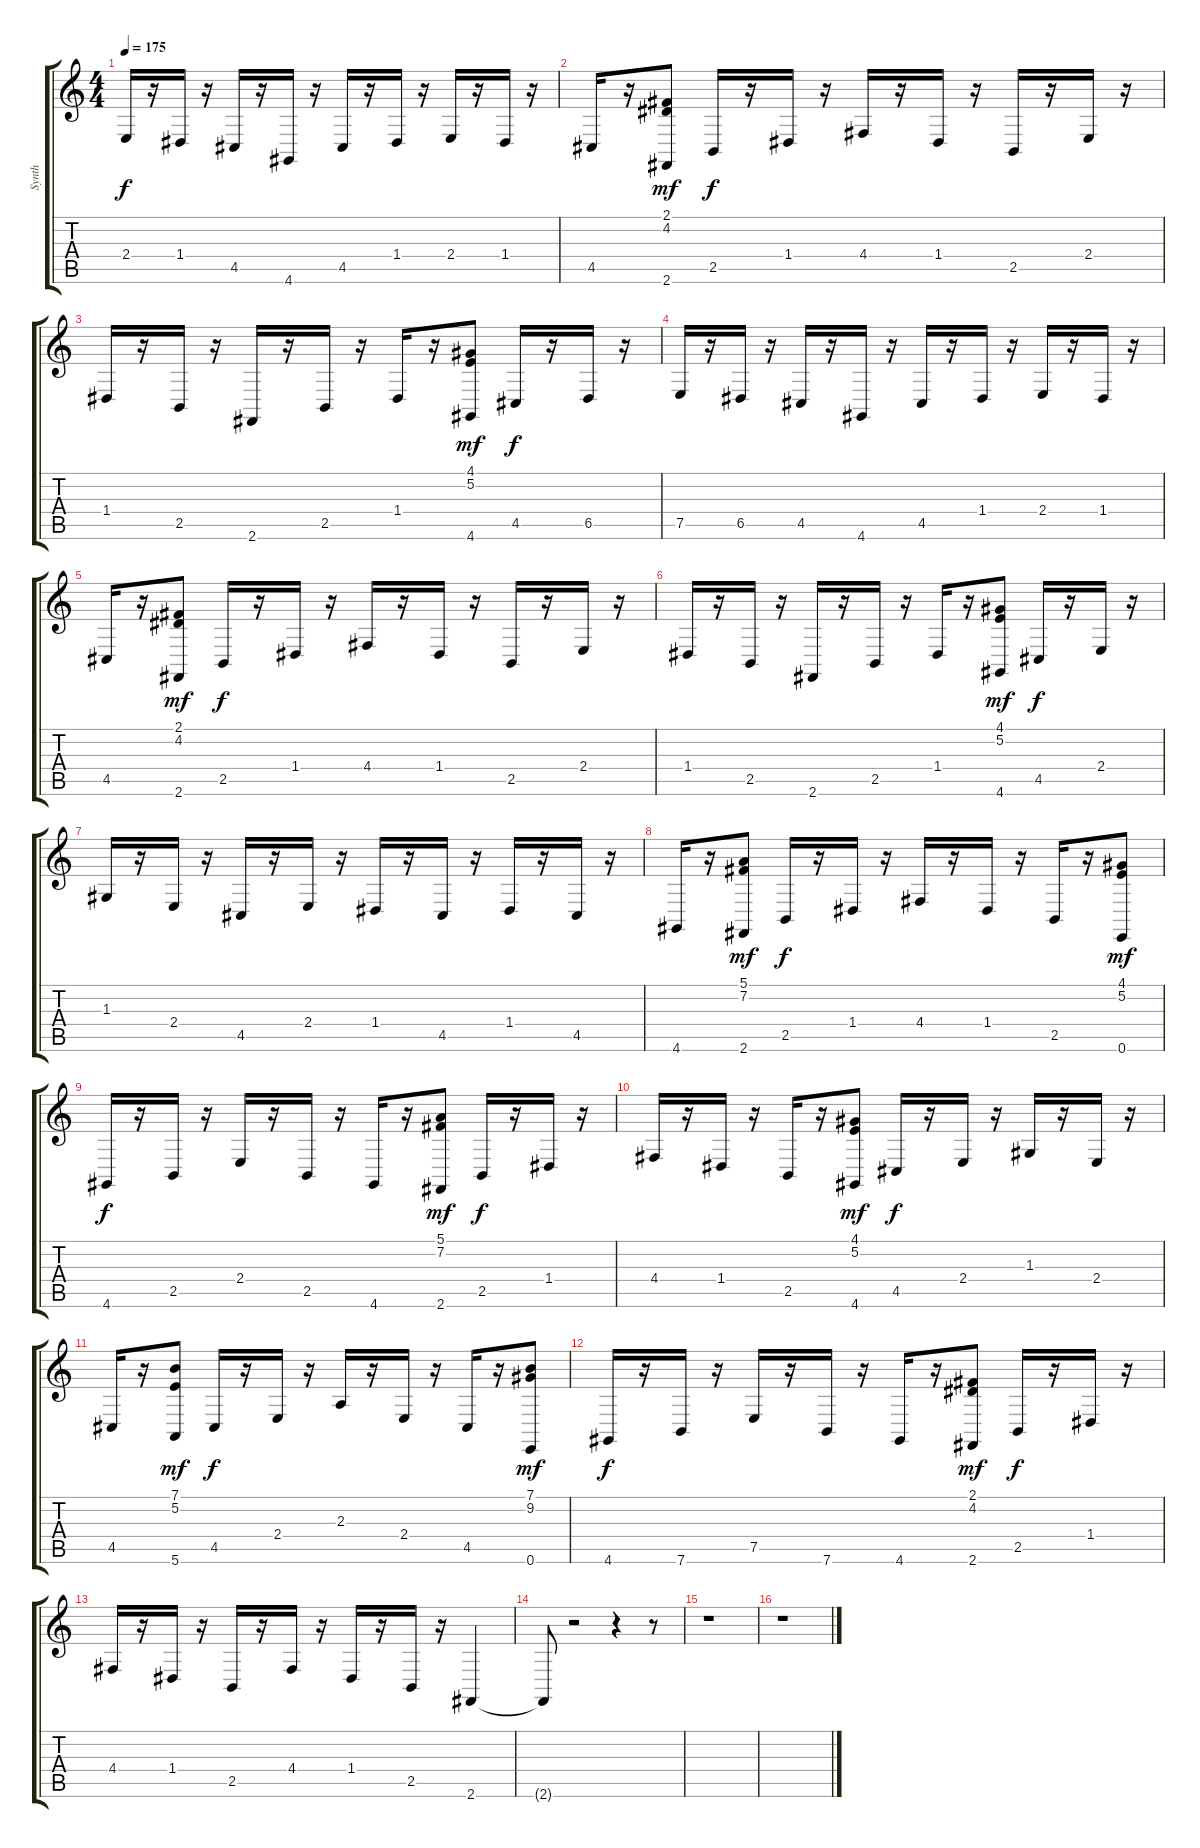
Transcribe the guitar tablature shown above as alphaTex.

\track ("Synth" "Synth") {instrument stringensemble1}
\staff {score tabs}
\tuning (E4 B3 G3 D3 A2 E2) {hide}
\ts (4 4)
\tempo 175
\clef g2
\ks c
2.4.16{dy f} r.16 1.4.16 r.16 4.5.16 r.16 4.6.16 r.16 4.5.16 r.16 1.4.16 r.16 2.4.16 r.16 1.4.16 r.16 |
4.5.16 r.16 (2.1 4.2 2.6).8{dy mf} 2.5.16{dy f} r.16 1.4.16 r.16 4.4.16 r.16 1.4.16 r.16 2.5.16 r.16 2.4.16 r.16 |
1.4.16 r.16 2.5.16 r.16 2.6.16 r.16 2.5.16 r.16 1.4.16 r.16 (4.1 5.2 4.6).8{dy mf} 4.5.16{dy f} r.16 6.5.16 r.16 |
7.5.16 r.16 6.5.16 r.16 4.5.16 r.16 4.6.16 r.16 4.5.16 r.16 1.4.16 r.16 2.4.16 r.16 1.4.16 r.16 |
4.5.16 r.16 (2.1 4.2 2.6).8{dy mf} 2.5.16{dy f} r.16 1.4.16 r.16 4.4.16 r.16 1.4.16 r.16 2.5.16 r.16 2.4.16 r.16 |
1.4.16 r.16 2.5.16 r.16 2.6.16 r.16 2.5.16 r.16 1.4.16 r.16 (4.1 5.2 4.6).8{dy mf} 4.5.16{dy f} r.16 2.4.16 r.16 |
1.3.16 r.16 2.4.16 r.16 4.5.16 r.16 2.4.16 r.16 1.4.16 r.16 4.5.16 r.16 1.4.16 r.16 4.5.16 r.16 |
4.6.16 r.16 (5.1 7.2 2.6).8{dy mf} 2.5.16{dy f} r.16 1.4.16 r.16 4.4.16 r.16 1.4.16 r.16 2.5.16 r.16 (4.1 5.2 0.6).8{dy mf} |
4.6.16{dy f} r.16 2.5.16 r.16 2.4.16 r.16 2.5.16 r.16 4.6.16 r.16 (5.1 7.2 2.6).8{dy mf} 2.5.16{dy f} r.16 1.4.16 r.16 |
4.4.16 r.16 1.4.16 r.16 2.5.16 r.16 (4.1 5.2 4.6).8{dy mf} 4.5.16{dy f} r.16 2.4.16 r.16 1.3.16 r.16 2.4.16 r.16 |
4.5.16 r.16 (7.1 5.2 5.6).8{dy mf} 4.5.16{dy f} r.16 2.4.16 r.16 2.3.16 r.16 2.4.16 r.16 4.5.16 r.16 (7.1 9.2 0.6).8{dy mf} |
4.6.16{dy f} r.16 7.6.16 r.16 7.5.16 r.16 7.6.16 r.16 4.6.16 r.16 (2.1 4.2 2.6).8{dy mf} 2.5.16{dy f} r.16 1.4.16 r.16 |
4.4.16 r.16 1.4.16 r.16 2.5.16 r.16 4.4.16 r.16 1.4.16 r.16 2.5.16 r.16 2.6.4 |
2.6{t}.8 r.2 r.4 r.8 |
r.1 |
r.1
